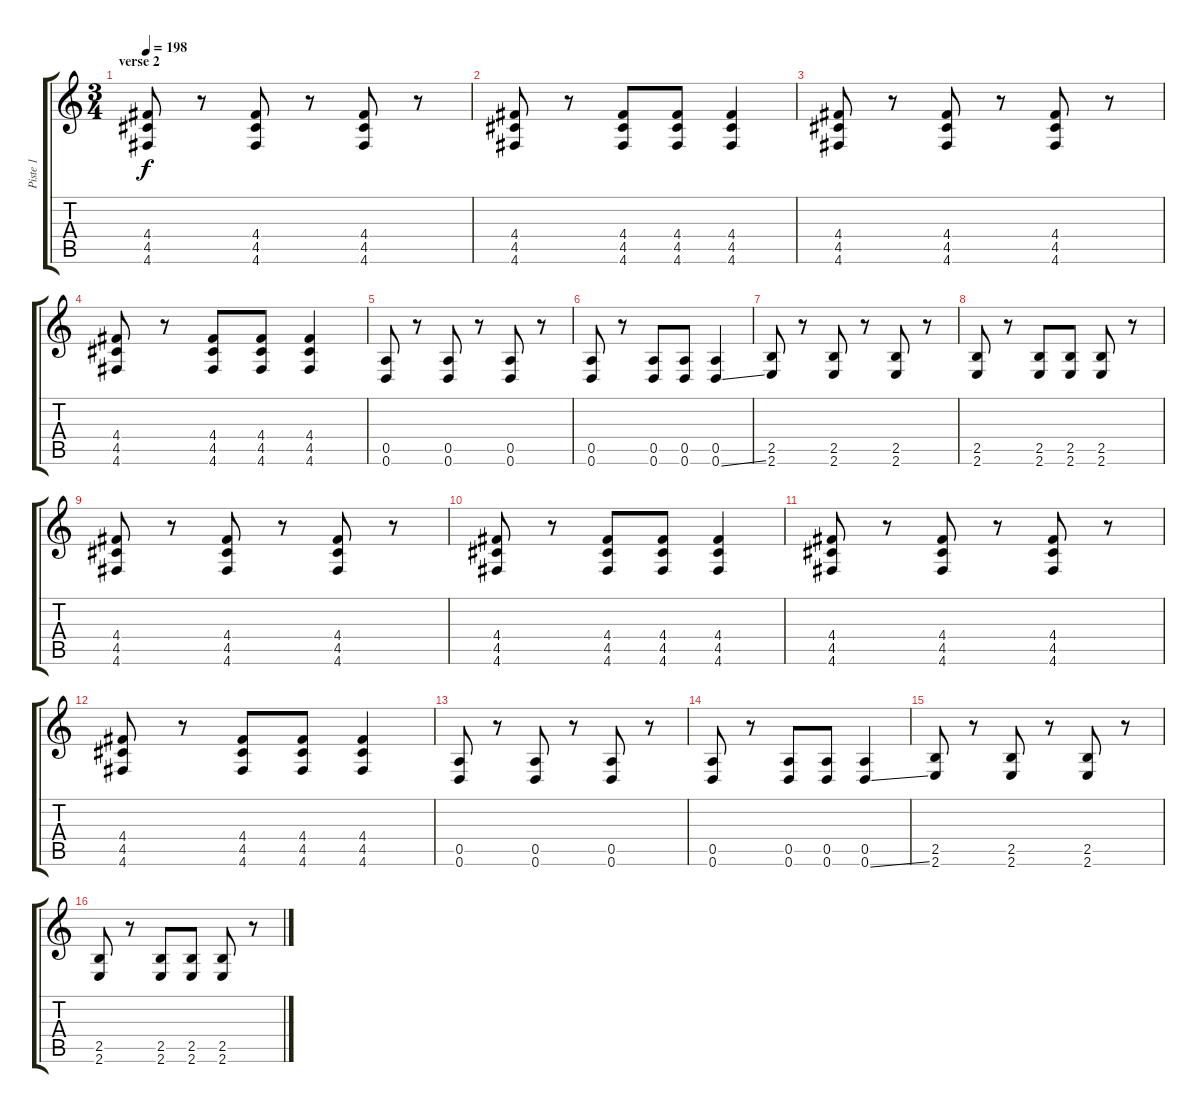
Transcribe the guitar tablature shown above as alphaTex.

\track ("Piste 1" "Piste 1") {instrument distortionguitar}
\staff {score tabs}
\tuning (E4 B3 G3 D3 A2 D2) {hide}
\ts (3 4)
\section ("" "verse 2")
\tempo 198
\clef g2
\ks c
(4.4 4.5 4.6).8{dy f instrument distortionguitar} r.8{instrument distortionguitar} (4.4 4.5 4.6).8{instrument distortionguitar} r.8{instrument distortionguitar} (4.4 4.5 4.6).8{instrument distortionguitar} r.8{instrument distortionguitar} |
(4.4 4.5 4.6).8{instrument distortionguitar} r.8{instrument distortionguitar} (4.4 4.5 4.6).8{instrument distortionguitar} (4.4 4.5 4.6).8{instrument distortionguitar} (4.4 4.5 4.6).4{instrument distortionguitar} |
(4.4 4.5 4.6).8{instrument distortionguitar} r.8{instrument distortionguitar} (4.4 4.5 4.6).8{instrument distortionguitar} r.8{instrument distortionguitar} (4.4 4.5 4.6).8{instrument distortionguitar} r.8{instrument distortionguitar} |
(4.4 4.5 4.6).8{instrument distortionguitar} r.8{instrument distortionguitar} (4.4 4.5 4.6).8{instrument distortionguitar} (4.4 4.5 4.6).8{instrument distortionguitar} (4.4 4.5 4.6).4{instrument distortionguitar} |
(0.5 0.6).8 r.8 (0.5 0.6).8 r.8 (0.5 0.6).8 r.8 |
(0.5 0.6).8{instrument distortionguitar} r.8{instrument distortionguitar} (0.5 0.6).8{instrument distortionguitar} (0.5 0.6).8{instrument distortionguitar} (0.5 0.6{ss}).4{instrument distortionguitar} |
(2.5 2.6).8 r.8 (2.5 2.6).8 r.8 (2.5 2.6).8 r.8 |
(2.5 2.6).8{instrument distortionguitar} r.8{instrument distortionguitar} (2.5 2.6).8{instrument distortionguitar} (2.5 2.6).8{instrument distortionguitar} (2.5 2.6).8{instrument distortionguitar} r.8{instrument distortionguitar} |
(4.4 4.5 4.6).8{instrument distortionguitar} r.8{instrument distortionguitar} (4.4 4.5 4.6).8{instrument distortionguitar} r.8{instrument distortionguitar} (4.4 4.5 4.6).8{instrument distortionguitar} r.8{instrument distortionguitar} |
(4.4 4.5 4.6).8{instrument distortionguitar} r.8{instrument distortionguitar} (4.4 4.5 4.6).8{instrument distortionguitar} (4.4 4.5 4.6).8{instrument distortionguitar} (4.4 4.5 4.6).4{instrument distortionguitar} |
(4.4 4.5 4.6).8{instrument distortionguitar} r.8{instrument distortionguitar} (4.4 4.5 4.6).8{instrument distortionguitar} r.8{instrument distortionguitar} (4.4 4.5 4.6).8{instrument distortionguitar} r.8{instrument distortionguitar} |
(4.4 4.5 4.6).8{instrument distortionguitar} r.8{instrument distortionguitar} (4.4 4.5 4.6).8{instrument distortionguitar} (4.4 4.5 4.6).8{instrument distortionguitar} (4.4 4.5 4.6).4{instrument distortionguitar} |
(0.5 0.6).8 r.8 (0.5 0.6).8 r.8 (0.5 0.6).8 r.8 |
(0.5 0.6).8{instrument distortionguitar} r.8{instrument distortionguitar} (0.5 0.6).8{instrument distortionguitar} (0.5 0.6).8{instrument distortionguitar} (0.5 0.6{ss}).4{instrument distortionguitar} |
(2.5 2.6).8 r.8 (2.5 2.6).8 r.8 (2.5 2.6).8 r.8 |
(2.5 2.6).8{instrument distortionguitar} r.8{instrument distortionguitar} (2.5 2.6).8{instrument distortionguitar} (2.5 2.6).8{instrument distortionguitar} (2.5 2.6).8{instrument distortionguitar} r.8{instrument distortionguitar}
